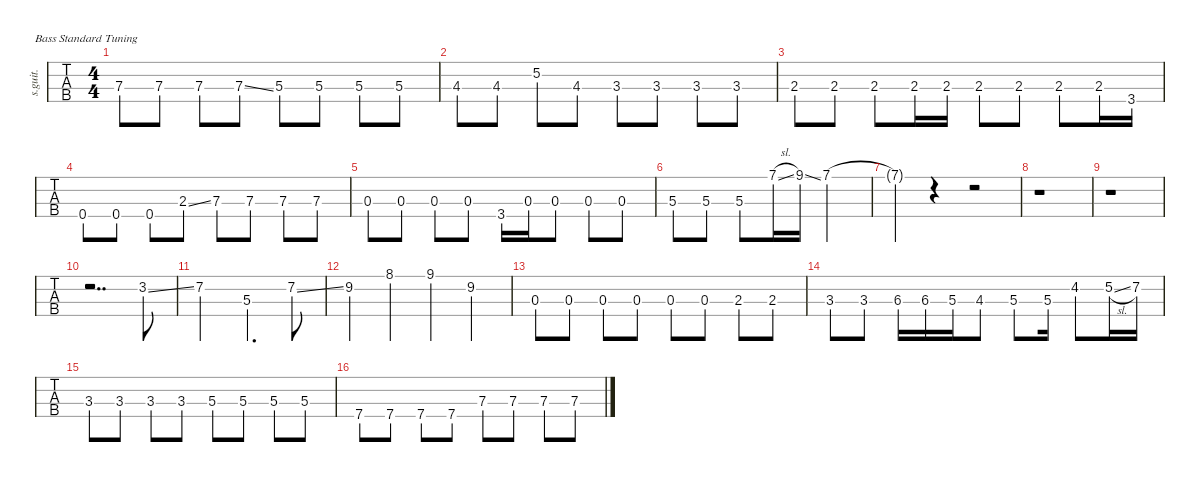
\defaultSystemsLayout 4
\hideDynamics
\bracketExtendMode nobrackets
\track ("" "s.guit.") {solo instrument electricbassfinger}
\staff {tabs}
\tuning (G2 D2 A1 E1)
\ts (4 4)
\tempo (82 hide)
\clef f4
\ks c
7.3.8{dy f} 7.3.8 7.3.8 7.3{ss}.8 5.3.8 5.3.8 5.3.8 5.3.8 |
4.3{acc #}.8 4.3{acc #}.8 5.2.8 4.3{acc #}.8 3.3.8 3.3.8 3.3.8 3.3.8 |
2.3.8 2.3.8 2.3.8 2.3.16 2.3.16 2.3.8 2.3.8 2.3.8 2.3.16 3.4.16 |
0.4.8 0.4.8 0.4.8 2.3{ss}.8 7.3.8 7.3.8 7.3.8 7.3.8 |
0.3.8 0.3.8 0.3.8 0.3.8 3.4.16 0.3.16 0.3.8 0.3.8 0.3.8 |
5.3.8 5.3.8 5.3.8 7.1{sl}.16 9.1{ss}.16 7.1.2 |
7.1{t}.4 r.4 r.2 |
r.1 |
r.1 |
r.2{dd} 3.2{ss}.8 |
7.2.2 5.3.4{d} 7.2{ss}.8 |
9.2.4 8.1{acc #}.4 9.1.4 9.2.4 |
0.3.8 0.3.8 0.3.8 0.3.8 0.3.8 0.3.8 2.3.8 2.3.8 |
3.3.8 3.3.8 6.3{acc #}.16 6.3{acc #}.16 5.3.16 4.3{acc #}.8 5.3.8 5.3.16 4.2{acc #}.8 5.2{sl}.16 7.2.16 |
3.3.8 3.3.8 3.3.8 3.3.8 5.3.8 5.3.8 5.3.8 5.3.8 |
7.4.8 7.4.8 7.4.8 7.4.8 7.3.8 7.3.8 7.3.8 7.3.8
